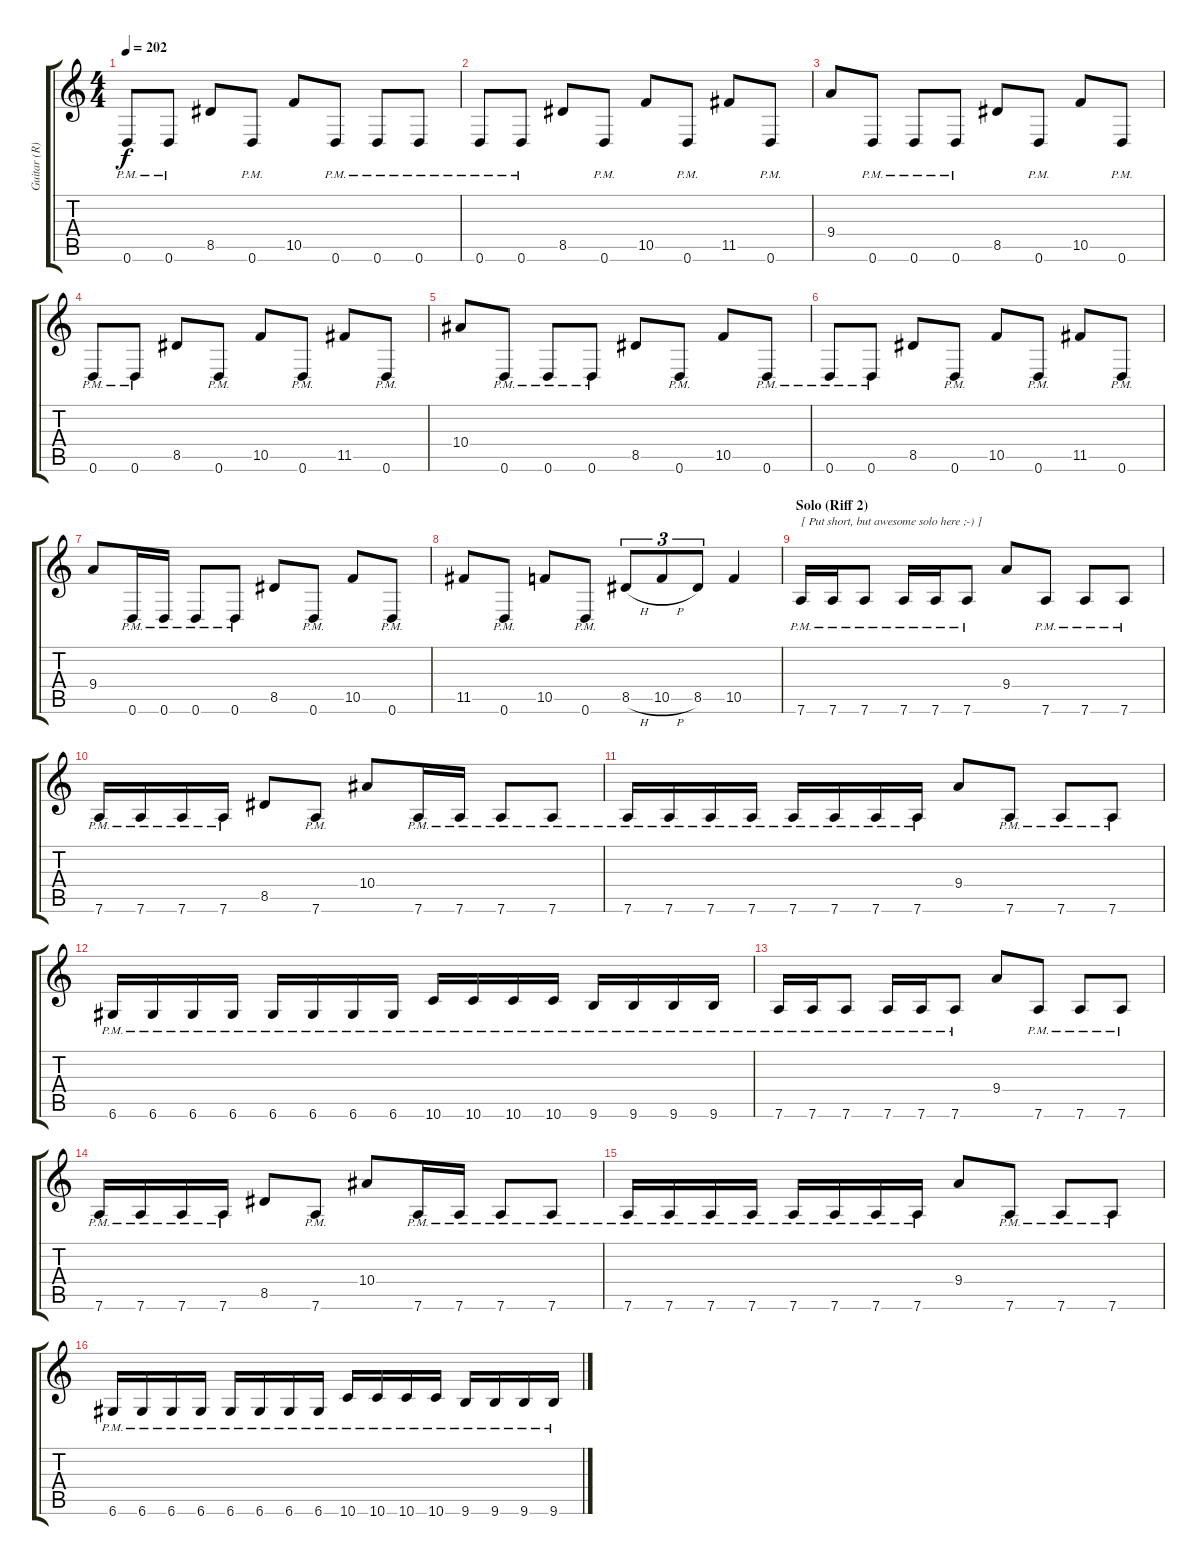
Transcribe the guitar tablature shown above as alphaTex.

\track ("Guitar (R)" "Guitar (R)") {instrument distortionguitar}
\staff {score tabs}
\tuning (D4 A3 F3 C3 G2 D2) {hide}
\ts (4 4)
\tempo 202
\clef g2
\ks c
0.6{pm}.8{dy f} 0.6{pm}.8 8.5.8 0.6{pm}.8 10.5.8 0.6{pm}.8 0.6{pm}.8 0.6{pm}.8 |
0.6{pm}.8 0.6{pm}.8 8.5.8 0.6{pm}.8 10.5.8 0.6{pm}.8 11.5.8 0.6{pm}.8 |
9.4.8 0.6{pm}.8 0.6{pm}.8 0.6{pm}.8 8.5.8 0.6{pm}.8 10.5.8 0.6{pm}.8 |
0.6{pm}.8 0.6{pm}.8 8.5.8 0.6{pm}.8 10.5.8 0.6{pm}.8 11.5.8 0.6{pm}.8 |
10.4.8 0.6{pm}.8 0.6{pm}.8 0.6{pm}.8 8.5.8 0.6{pm}.8 10.5.8 0.6{pm}.8 |
0.6{pm}.8 0.6{pm}.8 8.5.8 0.6{pm}.8 10.5.8 0.6{pm}.8 11.5.8 0.6{pm}.8 |
9.4.8 0.6{pm}.16 0.6{pm}.16 0.6{pm}.8 0.6{pm}.8 8.5.8 0.6{pm}.8 10.5.8 0.6{pm}.8 |
11.5.8 0.6{pm}.8 10.5.8 0.6{pm}.8 8.5{h}.8{tu (3 2)} 10.5{h}.8{tu (3 2)} 8.5.8{tu (3 2)} 10.5.4 |
\section ("" "Solo (Riff 2)")
7.6{pm}.16{txt "[ Put short, but awesome solo here ;-) ]"} 7.6{pm}.16 7.6{pm}.8 7.6{pm}.16 7.6{pm}.16 7.6{pm}.8 9.4.8 7.6{pm}.8 7.6{pm}.8 7.6{pm}.8 |
7.6{pm}.16 7.6{pm}.16 7.6{pm}.16 7.6{pm}.16 8.5.8 7.6{pm}.8 10.4.8 7.6{pm}.16 7.6{pm}.16 7.6{pm}.8 7.6{pm}.8 |
7.6{pm}.16 7.6{pm}.16 7.6{pm}.16 7.6{pm}.16 7.6{pm}.16 7.6{pm}.16 7.6{pm}.16 7.6{pm}.16 9.4.8 7.6{pm}.8 7.6{pm}.8 7.6{pm}.8 |
6.6{pm}.16 6.6{pm}.16 6.6{pm}.16 6.6{pm}.16 6.6{pm}.16 6.6{pm}.16 6.6{pm}.16 6.6{pm}.16 10.6{pm}.16 10.6{pm}.16 10.6{pm}.16 10.6{pm}.16 9.6{pm}.16 9.6{pm}.16 9.6{pm}.16 9.6{pm}.16 |
7.6{pm}.16 7.6{pm}.16 7.6{pm}.8 7.6{pm}.16 7.6{pm}.16 7.6{pm}.8 9.4.8 7.6{pm}.8 7.6{pm}.8 7.6{pm}.8 |
7.6{pm}.16 7.6{pm}.16 7.6{pm}.16 7.6{pm}.16 8.5.8 7.6{pm}.8 10.4.8 7.6{pm}.16 7.6{pm}.16 7.6{pm}.8 7.6{pm}.8 |
7.6{pm}.16 7.6{pm}.16 7.6{pm}.16 7.6{pm}.16 7.6{pm}.16 7.6{pm}.16 7.6{pm}.16 7.6{pm}.16 9.4.8 7.6{pm}.8 7.6{pm}.8 7.6{pm}.8 |
6.6{pm}.16 6.6{pm}.16 6.6{pm}.16 6.6{pm}.16 6.6{pm}.16 6.6{pm}.16 6.6{pm}.16 6.6{pm}.16 10.6{pm}.16 10.6{pm}.16 10.6{pm}.16 10.6{pm}.16 9.6{pm}.16 9.6{pm}.16 9.6{pm}.16 9.6{pm}.16
